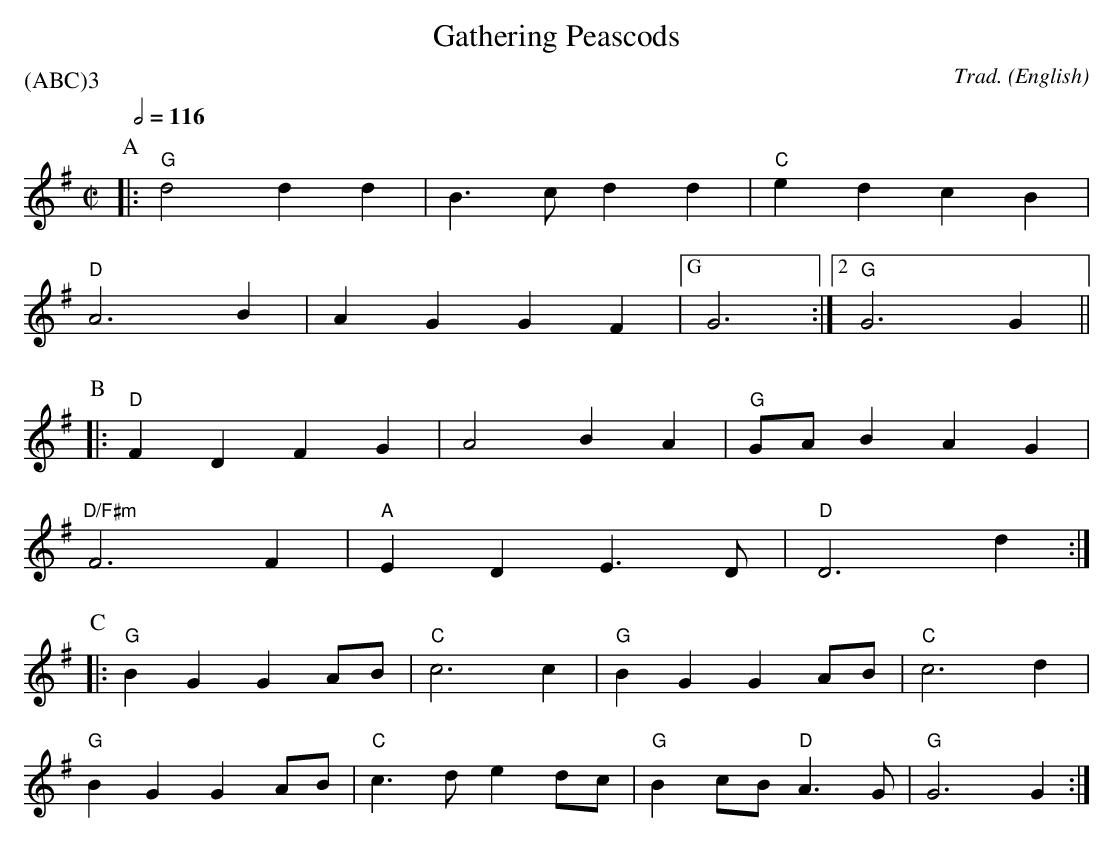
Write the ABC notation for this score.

X:1
T:Gathering Peascods
M:C|
C:Trad.
O:English
P:(ABC)3
K:G
Q:1/2=116
P:A
|: "G" d4 d2 d2 | B3 c d2 d2 | "C" e2 d2 c2 B2 |
   "D" A6 B2 | A2 G2 G2 F2 | ["G" G6 :| [2 "G" G6 G2 ||
P:B
|: "D" F2 D2 F2 G2 | A4 B2 A2 | "G" GA B2 A2 G2 |
   "D/F#m" F6 F2 | "A" E2 D2 E3 D  | "D" D6 d2 :|
P:C
|: "G" B2 G2 G2 AB | "C" c6 c2 | "G" B2 G2 G2 AB | "C" c6 d2 |
   "G" B2 G2 G2 AB | "C" c3 d e2 dc | "G" B2 cB "D" A3 G  | "G" G6 G2 :|
